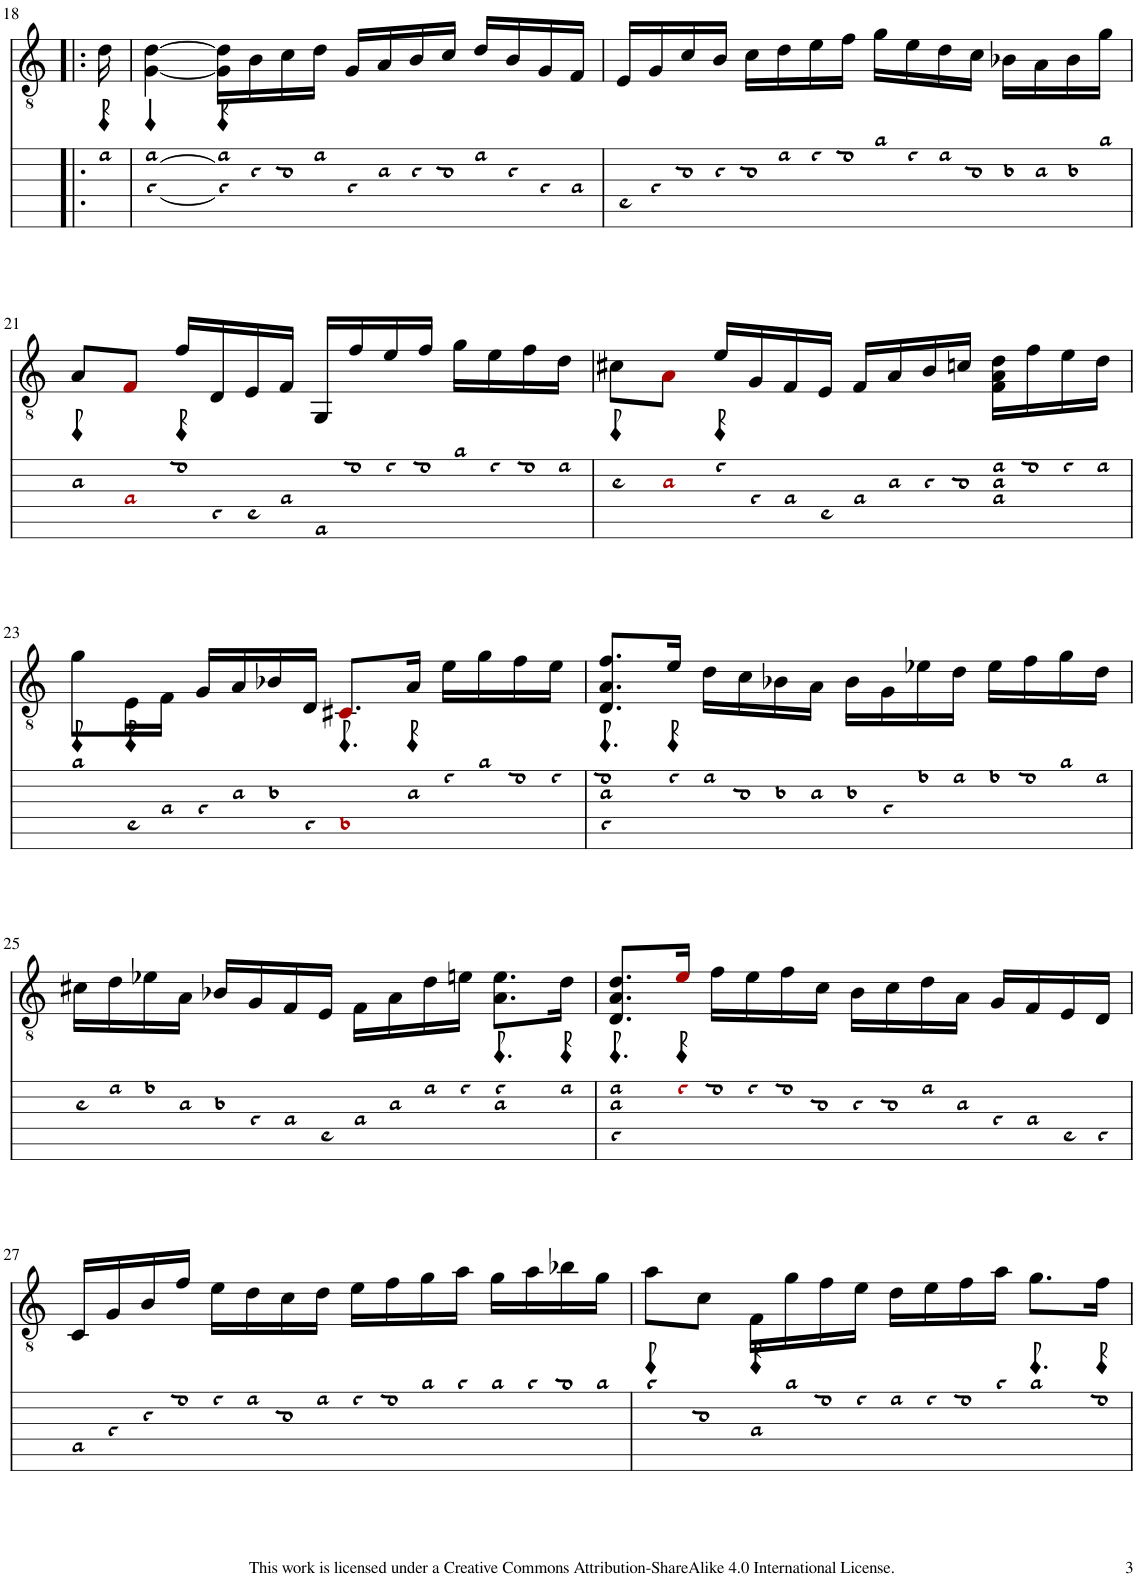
**kern	**kern
*part1	*part1
*staff2	*staff1
*I"Loutna	*
*I'Lout.	*
!!LO:PB:g=z
*	*clefGv2
*k[]	*k[]
*M4/4	*M4/4
*met(c)	*met(c)
=18!|:	=18!|:
16d	16d\
=19	=19
[4G [4d	[4G\ [4d\
16G]\ 16d]\LL	16G\] 16d\]LL
16BJ	16B\
16cL	16c\
16dJJ	16d\JJ
16GLL	16G/LL
16AJ	16A/
16BL	16B/
16cJJ	16c/JJ
16dLL	16d/LL
16BJ	16B/
16GL	16G/
16FJJ	16F/JJ
=20	=20
16ELL	16E/LL
16GJ	16G/
16cL	16c/
16BJJ	16B/JJ
16cLL	16c\LL
16dJ	16d\
16eL	16e\
16fJJ	16f\JJ
16gLL	16g\LL
16eJ	16e\
16dL	16d\
16cJJ	16c\JJ
16B-XLL	16B-X\LL
16AJ	16A\
16B-L	16B-\
16gJJ	16g\JJ
!!LO:LB:g=z
=21	=21
8AL	8A/L
8FiJ	8Fi/J
16fLL	16f/LL
16DJ	16D/
16EL	16E/
16FJJ	16F/JJ
16GGLL	16GG/LL
16fJ	16f/
16eL	16e/
16fJJ	16f/JJ
16gLL	16g\LL
16eJ	16e\
16fL	16f\
16dJJ	16d\JJ
=22	=22
8c#XL	8c#X\L
8AiJ	8Ai\J
16eLL	16e/LL
16GJ	16G/
16FL	16F/
16EJJ	16E/JJ
16FLL	16F/LL
16AJ	16A/
16BL	16B/
16cnJJ	16cn/JJ
16F\ 16A\ 16d\LL	16F\ 16A\ 16d\LL
16fJ	16f\
16eL	16e\
16dJJ	16d\JJ
!!LO:LB:g=z
=23	=23
8gL	8g\L
16EL	16E\L
16FJJ	16F\JJ
16GLL	16G/LL
16AJ	16A/
16B-XL	16B-X/
16DJJ	16D/JJ
8.C#iL	8.C#Xi/L
16AJk	16A/Jk
16eLL	16e\LL
16gJ	16g\
16fL	16f\
16eJJ	16e\JJ
=24	=24
8.D\ 8.A\ 8.f\L	8.D/ 8.A/ 8.f/L
16eJk	16e/Jk
16dLL	16d\LL
16cJ	16c\
16B-XL	16B-X\
16AJJ	16A\JJ
16B-LL	16B-\LL
16GJ	16G\
16e-XL	16e-X\
16dJJ	16d\JJ
16e-LL	16e-\LL
16fJ	16f\
16gL	16g\
16dJJ	16d\JJ
!!LO:LB:g=z
=25	=25
16c#XLL	16c#X\LL
16dJ	16d\
16e-L	16e-X\
16AJJ	16A\JJ
16B-XLL	16B-X/LL
16GJ	16G/
16FL	16F/
16EJJ	16E/JJ
16FLL	16F\LL
16AJ	16A\
16dL	16d\
16eJJ	16en\JJ
8.A\ 8.e\L	8.A\ 8.e\L
16dJk	16d\Jk
=26	=26
8.D\ 8.A\ 8.d\L	8.D/ 8.A/ 8.d/L
16eiJk	16ei/Jk
16fLL	16f\LL
16eJ	16e\
16fL	16f\
16cJJ	16c\JJ
16BLL	16B\LL
16cJ	16c\
16dL	16d\
16AJJ	16A\JJ
16GLL	16G/LL
16FJ	16F/
16EL	16E/
16DJJ	16D/JJ
!!LO:LB:g=z
=27	=27
16CLL	16C/LL
16GJ	16G/
16BL	16B/
16fJJ	16f/JJ
16eLL	16e\LL
16dJ	16d\
16cL	16c\
16dJJ	16d\JJ
16eLL	16e\LL
16fJ	16f\
16gL	16g\
16aJJ	16a\JJ
16gLL	16g\LL
16aJ	16a\
16b-XL	16b-X\
16gJJ	16g\JJ
=28	=28
8aL	8a\L
8cJ	8c\J
16FLL	16F\LL
16gJ	16g\
16fL	16f\
16eJJ	16e\JJ
16dLL	16d\LL
16eJ	16e\
16fL	16f\
16aJJ	16a\JJ
8.gL	8.g\L
16fJk	16f\Jk
=	=
*-	*-
